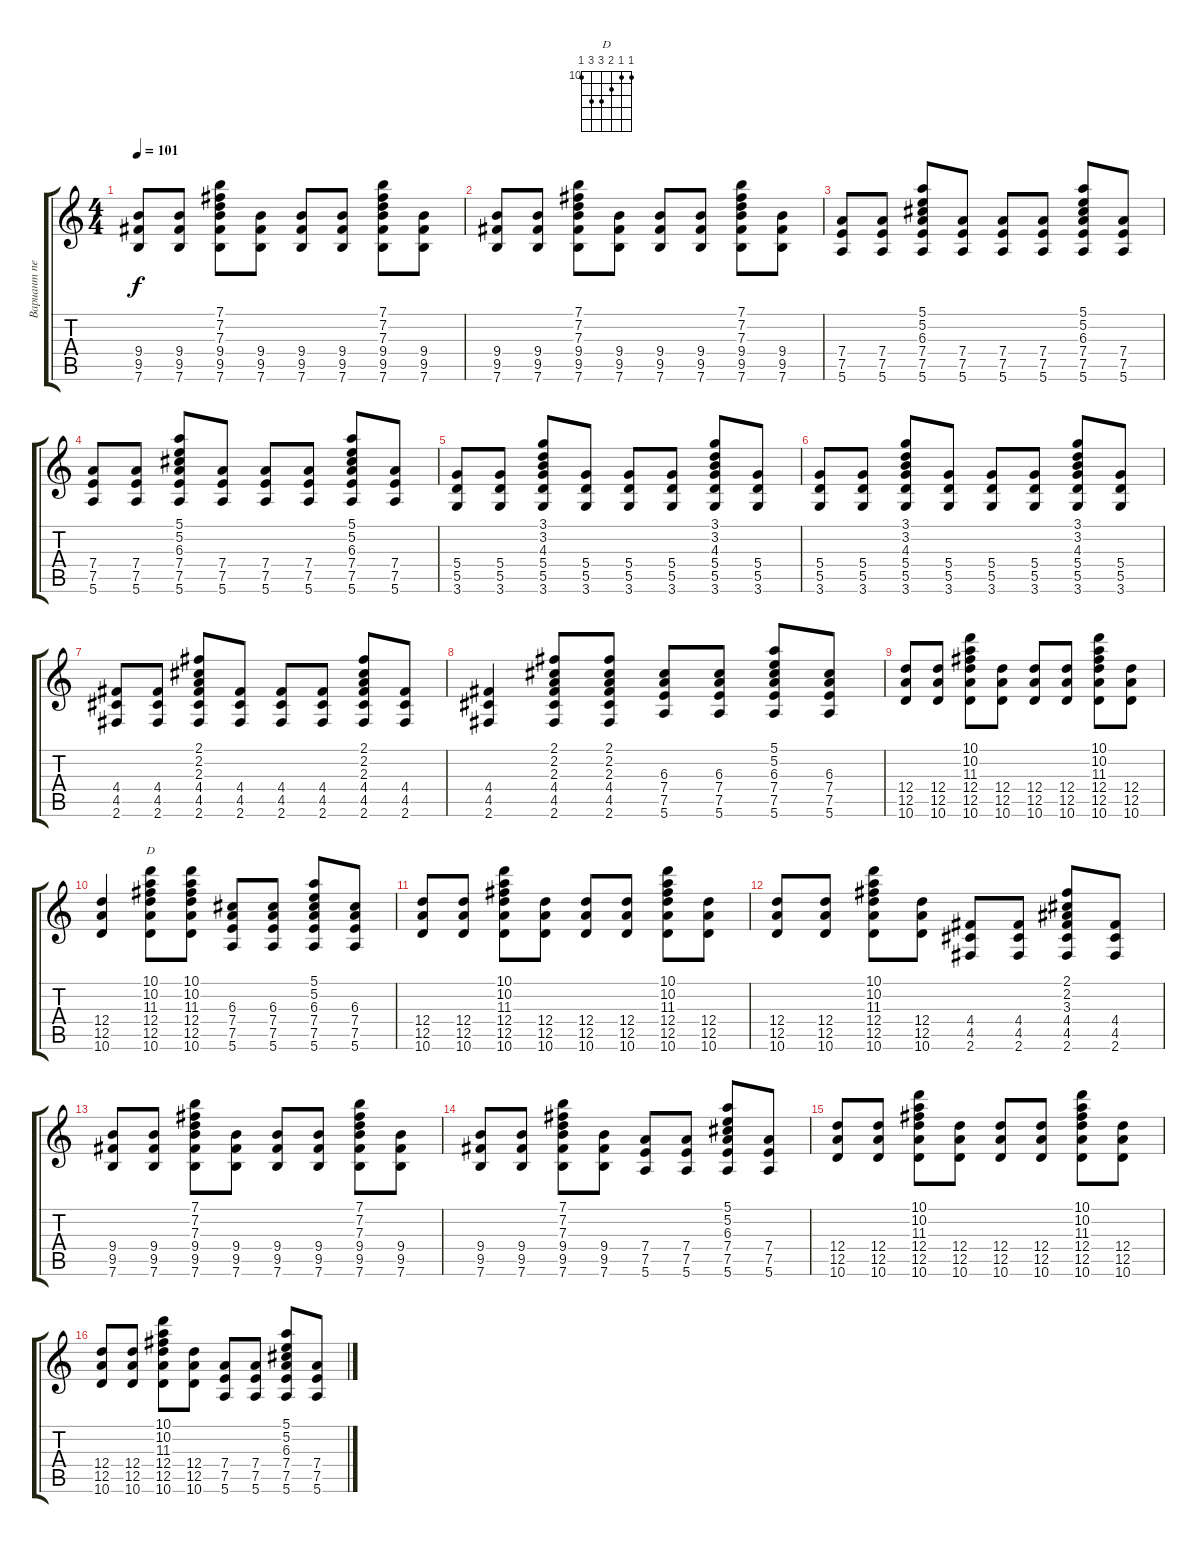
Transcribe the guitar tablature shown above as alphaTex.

\track ("Вариант песни" "Вариант пе") {instrument distortionguitar}
\staff {score tabs}
\tuning (E4 B3 G3 D3 A2 E2) {hide}
\chord ("D" 10 10 11 12 12 10) {firstfret 10}
\ts (4 4)
\tempo 101
\clef g2
\ks c
(9.4 9.5 7.6).8{dy f} (9.4 9.5 7.6).8 (7.1 7.2 7.3 9.4 9.5 7.6).8 (9.4 9.5 7.6).8 (9.4 9.5 7.6).8 (9.4 9.5 7.6).8 (7.1 7.2 7.3 9.4 9.5 7.6).8 (9.4 9.5 7.6).8 |
(9.4 9.5 7.6).8 (9.4 9.5 7.6).8 (7.1 7.2 7.3 9.4 9.5 7.6).8 (9.4 9.5 7.6).8 (9.4 9.5 7.6).8 (9.4 9.5 7.6).8 (7.1 7.2 7.3 9.4 9.5 7.6).8 (9.4 9.5 7.6).8 |
(7.4 7.5 5.6).8 (7.4 7.5 5.6).8 (5.1 5.2 6.3 7.4 7.5 5.6).8 (7.4 7.5 5.6).8 (7.4 7.5 5.6).8 (7.4 7.5 5.6).8 (5.1 5.2 6.3 7.4 7.5 5.6).8 (7.4 7.5 5.6).8 |
(7.4 7.5 5.6).8 (7.4 7.5 5.6).8 (5.1 5.2 6.3 7.4 7.5 5.6).8 (7.4 7.5 5.6).8 (7.4 7.5 5.6).8 (7.4 7.5 5.6).8 (5.1 5.2 6.3 7.4 7.5 5.6).8 (7.4 7.5 5.6).8 |
(5.4 5.5 3.6).8 (5.4 5.5 3.6).8 (3.1 3.2 4.3 5.4 5.5 3.6).8 (5.4 5.5 3.6).8 (5.4 5.5 3.6).8 (5.4 5.5 3.6).8 (3.1 3.2 4.3 5.4 5.5 3.6).8 (5.4 5.5 3.6).8 |
(5.4 5.5 3.6).8 (5.4 5.5 3.6).8 (3.1 3.2 4.3 5.4 5.5 3.6).8 (5.4 5.5 3.6).8 (5.4 5.5 3.6).8 (5.4 5.5 3.6).8 (3.1 3.2 4.3 5.4 5.5 3.6).8 (5.4 5.5 3.6).8 |
(4.4 4.5 2.6).8 (4.4 4.5 2.6).8 (2.1 2.2 2.3 4.4 4.5 2.6).8 (4.4 4.5 2.6).8 (4.4 4.5 2.6).8 (4.4 4.5 2.6).8 (2.1 2.2 2.3 4.4 4.5 2.6).8 (4.4 4.5 2.6).8 |
(4.4 4.5 2.6).4 (2.1 2.2 2.3 4.4 4.5 2.6).8 (2.1 2.2 2.3 4.4 4.5 2.6).8 (6.3 7.4 7.5 5.6).8 (6.3 7.4 7.5 5.6).8 (5.1 5.2 6.3 7.4 7.5 5.6).8 (6.3 7.4 7.5 5.6).8 |
(12.4 12.5 10.6).8 (12.4 12.5 10.6).8 (10.1 10.2 11.3 12.4 12.5 10.6).8 (12.4 12.5 10.6).8 (12.4 12.5 10.6).8 (12.4 12.5 10.6).8 (10.1 10.2 11.3 12.4 12.5 10.6).8 (12.4 12.5 10.6).8 |
(12.4 12.5 10.6).4 (10.1 10.2 11.3 12.4 12.5 10.6).8{ch "D"} (10.1 10.2 11.3 12.4 12.5 10.6).8 (6.3 7.4 7.5 5.6).8 (6.3 7.4 7.5 5.6).8 (5.1 5.2 6.3 7.4 7.5 5.6).8 (6.3 7.4 7.5 5.6).8 |
(12.4 12.5 10.6).8 (12.4 12.5 10.6).8 (10.1 10.2 11.3 12.4 12.5 10.6).8 (12.4 12.5 10.6).8 (12.4 12.5 10.6).8 (12.4 12.5 10.6).8 (10.1 10.2 11.3 12.4 12.5 10.6).8 (12.4 12.5 10.6).8 |
(12.4 12.5 10.6).8 (12.4 12.5 10.6).8 (10.1 10.2 11.3 12.4 12.5 10.6).8 (12.4 12.5 10.6).8 (4.4 4.5 2.6).8 (4.4 4.5 2.6).8 (2.1 2.2 3.3 4.4 4.5 2.6).8 (4.4 4.5 2.6).8 |
(9.4 9.5 7.6).8 (9.4 9.5 7.6).8 (7.1 7.2 7.3 9.4 9.5 7.6).8 (9.4 9.5 7.6).8 (9.4 9.5 7.6).8 (9.4 9.5 7.6).8 (7.1 7.2 7.3 9.4 9.5 7.6).8 (9.4 9.5 7.6).8 |
(9.4 9.5 7.6).8 (9.4 9.5 7.6).8 (7.1 7.2 7.3 9.4 9.5 7.6).8 (9.4 9.5 7.6).8 (7.4 7.5 5.6).8 (7.4 7.5 5.6).8 (5.1 5.2 6.3 7.4 7.5 5.6).8 (7.4 7.5 5.6).8 |
(12.4 12.5 10.6).8 (12.4 12.5 10.6).8 (10.1 10.2 11.3 12.4 12.5 10.6).8 (12.4 12.5 10.6).8 (12.4 12.5 10.6).8 (12.4 12.5 10.6).8 (10.1 10.2 11.3 12.4 12.5 10.6).8 (12.4 12.5 10.6).8 |
(12.4 12.5 10.6).8 (12.4 12.5 10.6).8 (10.1 10.2 11.3 12.4 12.5 10.6).8 (12.4 12.5 10.6).8 (7.4 7.5 5.6).8 (7.4 7.5 5.6).8 (5.1 5.2 6.3 7.4 7.5 5.6).8 (7.4 7.5 5.6).8
